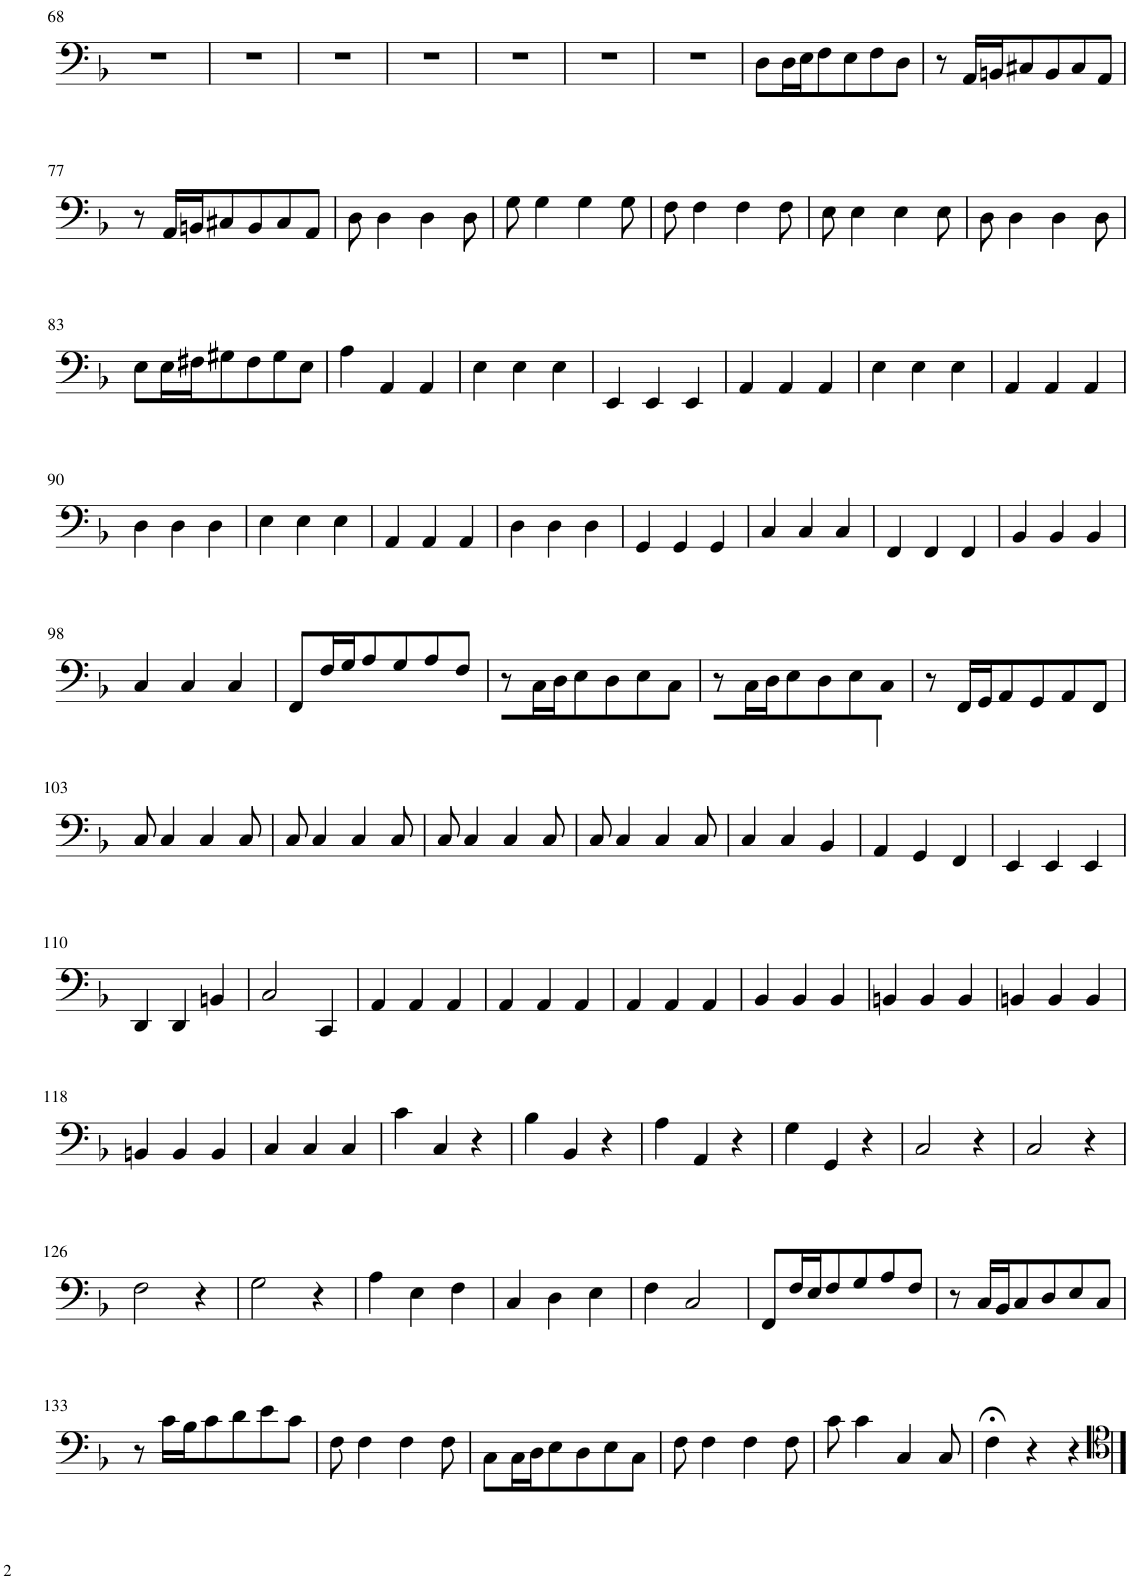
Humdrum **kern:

**kern
*part1
*staff1
*I"Basso
!!LO:PB:g=z
*clefF4
*k[b-]
*M3/4
=68
2.r
=69
2.r
=70
2.r
=71
2.r
=72
2.r
=73
2.r
=74
2.r
=75
8D\L
16D\L
16E\J
8F\
8E\
8F\
8D\J
=76
8r
16AA/LL
16BBn/J
8C#X/
8BB/
8C#/
8AA/J
!!LO:LB:g=z
=77
8r
16AA/LL
16BBn/J
8C#X/
8BB/
8C#/
8AA/J
=78
8D\
4D\
4D\
8D\
=79
8G\
4G\
4G\
8G\
=80
8F\
4F\
4F\
8F\
=81
8E\
4E\
4E\
8E\
=82
8D\
4D\
4D\
8D\
!!LO:LB:g=z
=83
8E\L
16E\L
16F#X\J
8G#X\
8F#\
8G#\
8E\J
=84
4A\
4AA/
4AA/
=85
4E\
4E\
4E\
=86
4EE/
4EE/
4EE/
=87
4AA/
4AA/
4AA/
=88
4E\
4E\
4E\
=89
4AA/
4AA/
4AA/
!!LO:LB:g=z
=90
4D\
4D\
4D\
=91
4E\
4E\
4E\
=92
4AA/
4AA/
4AA/
=93
4D\
4D\
4D\
=94
4GG/
4GG/
4GG/
=95
4C/
4C/
4C/
=96
4FF/
4FF/
4FF/
=97
4BB-/
4BB-/
4BB-/
!!LO:LB:g=z
=98
4C/
4C/
4C/
=99
8FF/L
16F/L
16G/J
8A/
8G/
8A/
8F/J
=100
8r
16C\L
16D\J
8E\
8D\
8E\
8C\J
=101
8r
16C\L
16D\J
8E\
8D\
8E\
8C\J
=102
8r
16FF/LL
16GG/J
8AA/
8GG/
8AA/
8FF/J
!!LO:LB:g=z
=103
8C/
4C/
4C/
8C/
=104
8C/
4C/
4C/
8C/
=105
8C/
4C/
4C/
8C/
=106
8C/
4C/
4C/
8C/
=107
4C/
4C/
4BB-/
=108
4AA/
4GG/
4FF/
=109
4EE/
4EE/
4EE/
!!LO:LB:g=z
=110
4DD/
4DD/
4BBn/
=111
2C/
4CC/
=112
4AA/
4AA/
4AA/
=113
4AA/
4AA/
4AA/
=114
4AA/
4AA/
4AA/
=115
4BB-/
4BB-/
4BB-/
=116
4BBn/
4BB/
4BB/
=117
4BBn/
4BB/
4BB/
!!LO:LB:g=z
=118
4BBn/
4BB/
4BB/
=119
4C/
4C/
4C/
=120
4c\
4C/
4r
=121
4B-\
4BB-/
4r
=122
4A\
4AA/
4r
=123
4G\
4GG/
4r
=124
2C/
4r
=125
2C/
4r
!!LO:LB:g=z
=126
2F\
4r
=127
2G\
4r
=128
4A\
4E\
4F\
=129
4C/
4D\
4E\
=130
4F\
2C/
=131
8FF/L
16F/L
16E/J
8F/
8G/
8A/
8F/J
=132
8r
16C/LL
16BB-/J
8C/
8D/
8E/
8C/J
!!LO:LB:g=z
=133
8r
16c\LL
16B-\J
8c\
8d\
8e\
8c\J
=134
8F\
4F\
4F\
8F\
=135
8C\L
16C\L
16D\J
8E\
8D\
8E\
8C\J
=136
8F\
4F\
4F\
8F\
=137
8c\
4c\
4C/
8C/
=138
4F;<\
4r
4r
==
*-
